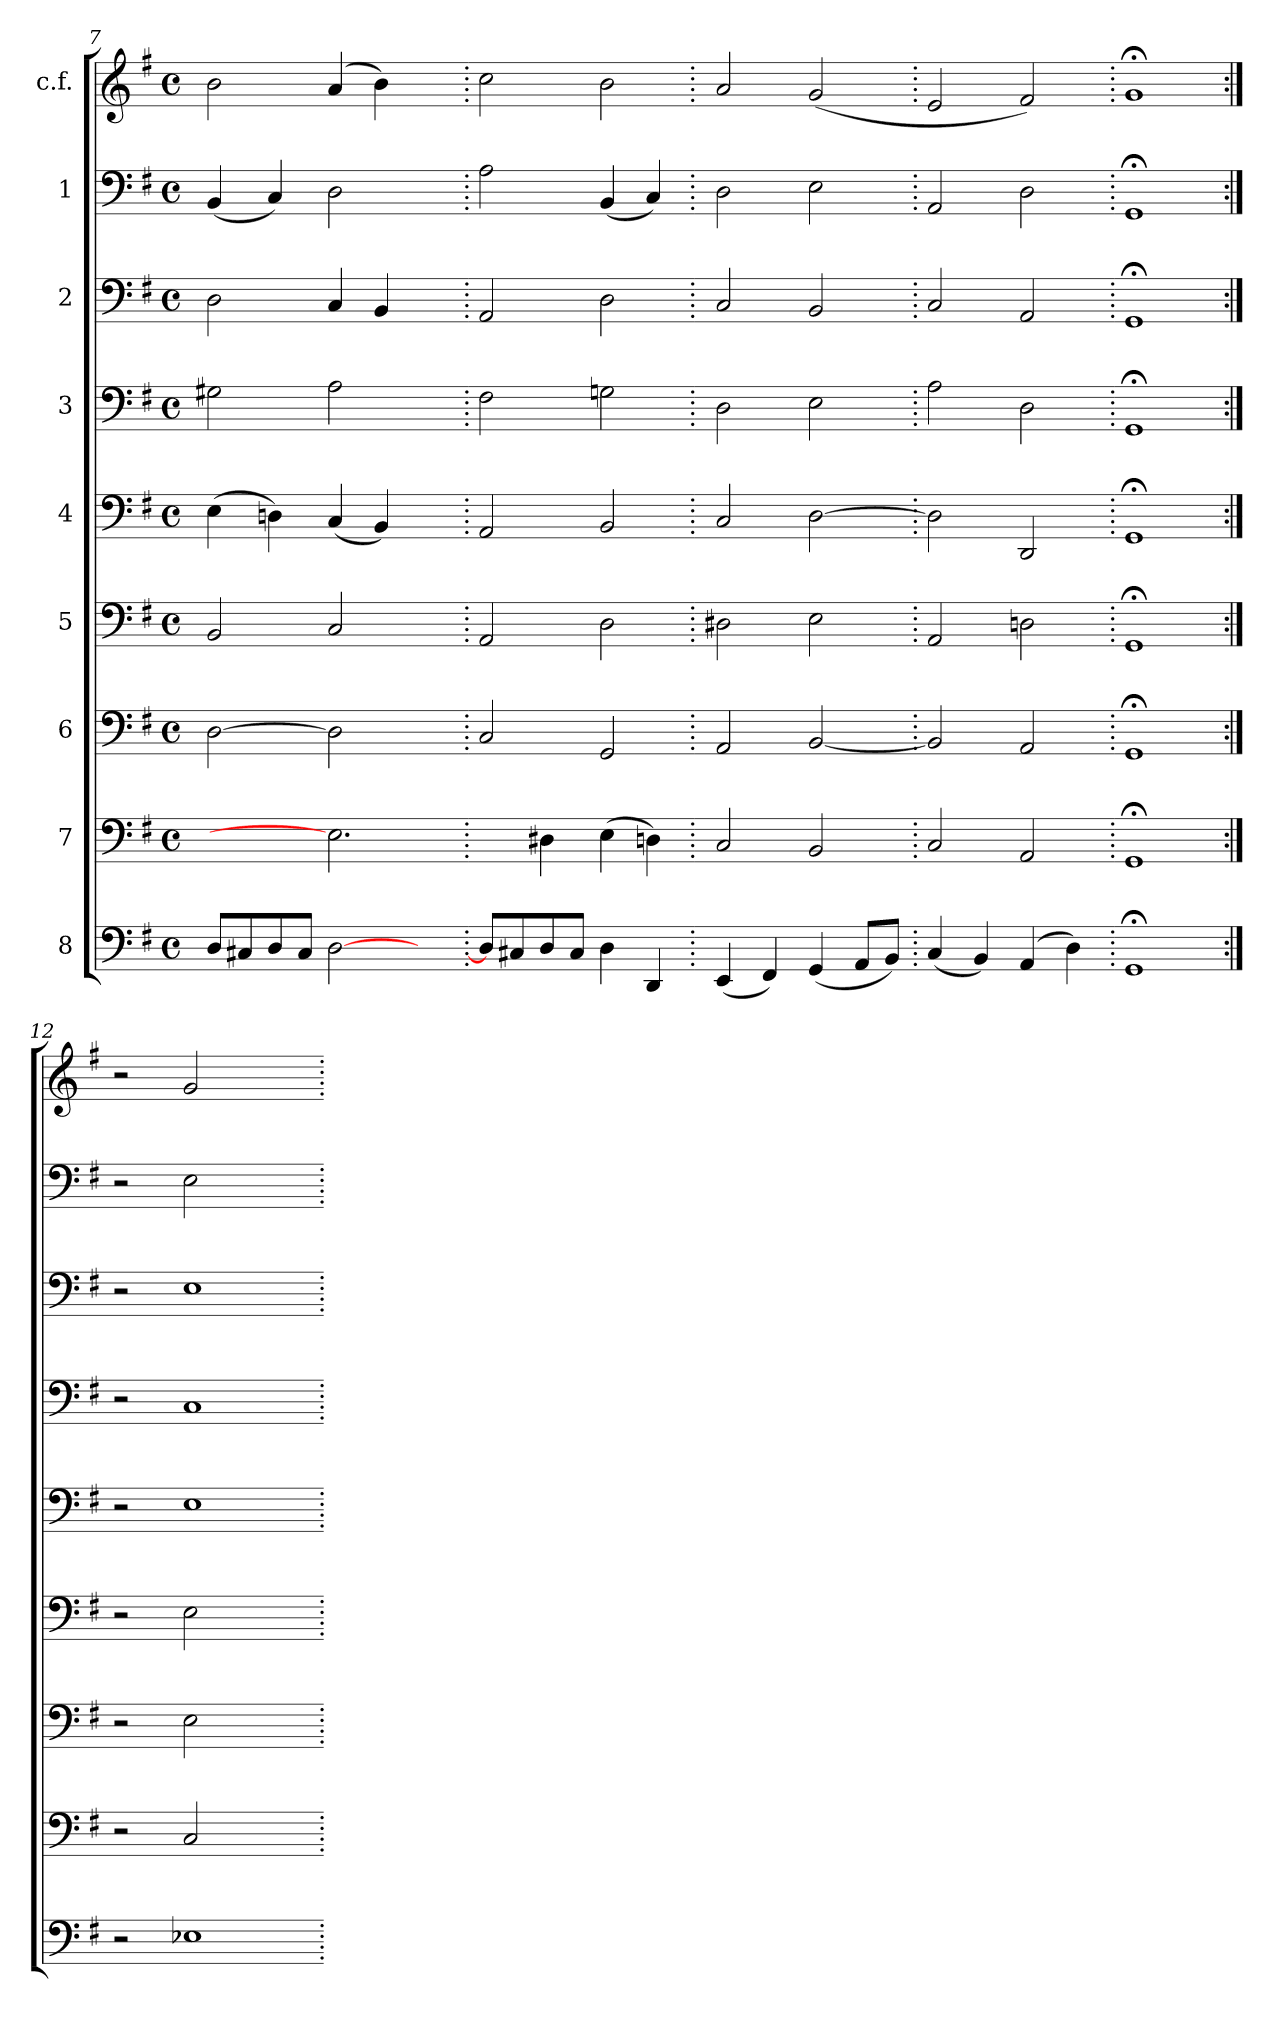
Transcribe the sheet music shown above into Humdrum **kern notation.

**kern	**kern	**kern	**kern	**kern	**kern	**kern	**kern	**kern
*part9	*part8	*part7	*part6	*part5	*part4	*part3	*part2	*part1
*staff9	*staff8	*staff7	*staff6	*staff5	*staff4	*staff3	*staff2	*staff1
*I"8	*I"7	*I"6	*I"5	*I"4	*I"3	*I"2	*I"1	*I"c.f.
*clefF4	*clefF4	*clefF4	*clefF4	*clefF4	*clefF4	*clefF4	*clefF4	*clefG2
*k[f#]	*k[f#]	*k[f#]	*k[f#]	*k[f#]	*k[f#]	*k[f#]	*k[f#]	*k[f#]
*G:	*	*G:	*G:	*G:	*G:	*G:	*G:	*G:
*M4/4	*M4/4	*M4/4	*M4/4	*M4/4	*M4/4	*M4/4	*M4/4	*M4/4
*met(c)	*met(c)	*met(c)	*met(c)	*met(c)	*met(c)	*met(c)	*met(c)	*met(c)
=7	=7	=7	=7	=7	=7	=7	=7	=7
8DL	2ryy	[2D	2BB	(4E	2G#X	2D	(4BB	2b
8C#X	.	.	.	.	.	.	.	.
8D	.	.	.	4Dn)	.	.	4C)	.
8C#J	.	.	.	.	.	.	.	.
[2D	2.E]	2D]	2C	(4C	2A	4C	2D	(4a
.	.	.	.	4BB)	.	4BB	.	4b)
4ryy	.	4ryy	4ryy	4ryy	4ryy	4ryy	4ryy	4ryy
=8.	=8.	=8.	=8.	=8.	=8.	=8.	=8.	=8.
8DL]	4ryy	2C	2AA	2AA	2F#	2AA	2A	2cc
8C#X	.	.	.	.	.	.	.	.
8D	4D#X	.	.	.	.	.	.	.
8C#J	.	.	.	.	.	.	.	.
4D	(4E	2GG	2D	2BB	2Gn	2D	(4BB	2b
4DD	4Dn)	.	.	.	.	.	4C)	.
=9.	=9.	=9.	=9.	=9.	=9.	=9.	=9.	=9.
(4EE	2C	2AA	2D#X	2C	2D	2C	2D	2a
4FF#)	.	.	.	.	.	.	.	.
(4GG	2BB	[2BB	2E	[2D	2E	2BB	2E	(2g
8AAL	.	.	.	.	.	.	.	.
8BBJ)	.	.	.	.	.	.	.	.
=10.	=10.	=10.	=10.	=10.	=10.	=10.	=10.	=10.
(4C	2C	2BB]	2AA	2D]	2A	2C	2AA	2e
4BB)	.	.	.	.	.	.	.	.
(4AA	2AA	2AA	2Dn	2DD	2D	2AA	2D	2f#)
4D)	.	.	.	.	.	.	.	.
=11.	=11.	=11.	=11.	=11.	=11.	=11.	=11.	=11.
1GG;<	1GG;<	1GG;<	1GG;<	1GG;<	1GG;<	1GG;<	1GG;<	1g;<
=12:|!	=12:|!	=12:|!	=12:|!	=12:|!	=12:|!	=12:|!	=12:|!	=12:|!
2r	2r	2r	2r	2r	2r	2r	2r	2r
1E-X	2C	2E	2E	1E	1C	1E	2E	2g
.	2ryy	2ryy	2ryy	.	.	.	2ryy	2ryy
=.	=.	=.	=.	=.	=.	=.	=.	=.
*-	*-	*-	*-	*-	*-	*-	*-	*-
